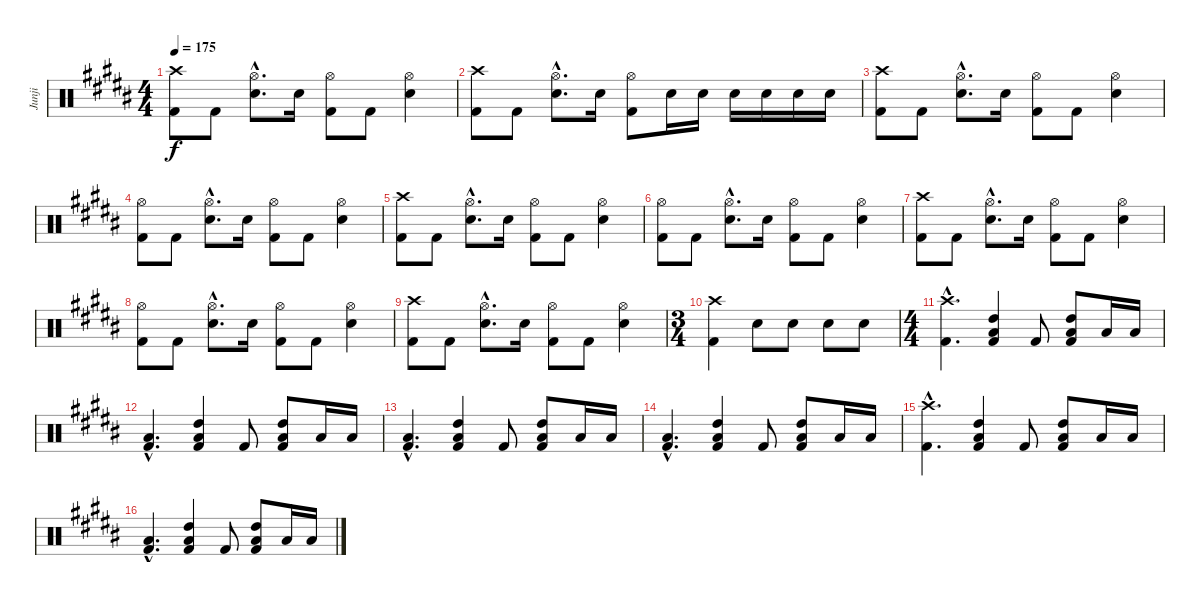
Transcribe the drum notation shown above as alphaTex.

\track ("Junji" "Junji") {instrument percussion}
\staff {score}
\articulation defaults
\ts (4 4)
\tempo 175
\clef neutral
\ks b
("Crash high (hit)" "Kick (hit) 2").8{dy f} "Kick (hit) 2".8 ("Hi-Hat (open)"{hac} "Snare (hit) 2"{hac}).8{d} "Snare (hit) 2".16 ("Hi-Hat (open)" "Kick (hit) 2").8 "Kick (hit) 2".8 ("Hi-Hat (open)" "Snare (hit) 2").4 |
("Crash high (hit)" "Kick (hit) 2").8 "Kick (hit) 2".8 ("Hi-Hat (open)"{hac} "Snare (hit) 2"{hac}).8{d} "Snare (hit) 2".16 ("Hi-Hat (open)" "Kick (hit) 2").8 "Snare (hit) 2".16 "Snare (hit) 2".16 "Snare (hit) 2".16 "Snare (hit) 2".16 "Snare (hit) 2".16 "Snare (hit) 2".16 |
("Crash high (hit)" "Kick (hit) 2").8 "Kick (hit) 2".8 ("Hi-Hat (open)"{hac} "Snare (hit) 2"{hac}).8{d} "Snare (hit) 2".16 ("Hi-Hat (open)" "Kick (hit) 2").8 "Kick (hit) 2".8 ("Hi-Hat (open)" "Snare (hit) 2").4 |
("Hi-Hat (open)" "Kick (hit) 2").8 "Kick (hit) 2".8 ("Hi-Hat (open)"{hac} "Snare (hit) 2"{hac}).8{d} "Snare (hit) 2".16 ("Hi-Hat (open)" "Kick (hit) 2").8 "Kick (hit) 2".8 ("Hi-Hat (open)" "Snare (hit) 2").4 |
("Crash high (hit)" "Kick (hit) 2").8 "Kick (hit) 2".8 ("Hi-Hat (open)"{hac} "Snare (hit) 2"{hac}).8{d} "Snare (hit) 2".16 ("Hi-Hat (open)" "Kick (hit) 2").8 "Kick (hit) 2".8 ("Hi-Hat (open)" "Snare (hit) 2").4 |
("Hi-Hat (open)" "Kick (hit) 2").8 "Kick (hit) 2".8 ("Hi-Hat (open)"{hac} "Snare (hit) 2"{hac}).8{d} "Snare (hit) 2".16 ("Hi-Hat (open)" "Kick (hit) 2").8 "Kick (hit) 2".8 ("Hi-Hat (open)" "Snare (hit) 2").4 |
("Crash high (hit)" "Kick (hit) 2").8 "Kick (hit) 2".8 ("Hi-Hat (open)"{hac} "Snare (hit) 2"{hac}).8{d} "Snare (hit) 2".16 ("Hi-Hat (open)" "Kick (hit) 2").8 "Kick (hit) 2".8 ("Hi-Hat (open)" "Snare (hit) 2").4 |
("Hi-Hat (open)" "Kick (hit) 2").8 "Kick (hit) 2".8 ("Hi-Hat (open)"{hac} "Snare (hit) 2"{hac}).8{d} "Snare (hit) 2".16 ("Hi-Hat (open)" "Kick (hit) 2").8 "Kick (hit) 2".8 ("Hi-Hat (open)" "Snare (hit) 2").4 |
("Crash high (hit)" "Kick (hit) 2").8 "Kick (hit) 2".8 ("Hi-Hat (open)"{hac} "Snare (hit) 2"{hac}).8{d} "Snare (hit) 2".16 ("Hi-Hat (open)" "Kick (hit) 2").8 "Kick (hit) 2".8 ("Hi-Hat (open)" "Snare (hit) 2").4 |
\ts (3 4)
("Crash high (hit)" "Kick (hit) 2").4 "Snare (hit) 2".8 "Snare (hit) 2".8 "Snare (hit) 2".8 "Snare (hit) 2".8 |
\ts (4 4)
("Crash high (hit)"{hac} "Kick (hit) 2"{hac}).4{d} ("Low Floor Tom (hit)" "Kick (hit) 2" "High Tom (hit)").4 "Kick (hit) 2".8 ("Low Floor Tom (hit)" "Kick (hit) 2" "High Tom (hit)").8 "Low Tom (hit)".16 "Low Tom (hit)".16 |
("Kick (hit) 2"{hac} "Low Tom (hit)"{hac}).4{d} ("Low Floor Tom (hit)" "Kick (hit) 2" "High Tom (hit)").4 "Kick (hit) 2".8 ("Low Floor Tom (hit)" "Kick (hit) 2" "High Tom (hit)").8 "Low Tom (hit)".16 "Low Tom (hit)".16 |
("Kick (hit) 2"{hac} "Low Tom (hit)"{hac}).4{d} ("Low Floor Tom (hit)" "Kick (hit) 2" "High Tom (hit)").4 "Kick (hit) 2".8 ("Low Floor Tom (hit)" "Kick (hit) 2" "High Tom (hit)").8 "Low Tom (hit)".16 "Low Tom (hit)".16 |
("Kick (hit) 2"{hac} "Low Tom (hit)"{hac}).4{d} ("Low Floor Tom (hit)" "Kick (hit) 2" "High Tom (hit)").4 "Kick (hit) 2".8 ("Low Floor Tom (hit)" "Kick (hit) 2" "High Tom (hit)").8 "Low Tom (hit)".16 "Low Tom (hit)".16 |
("Crash high (hit)"{hac} "Kick (hit) 2"{hac}).4{d} ("Low Floor Tom (hit)" "Kick (hit) 2" "High Tom (hit)").4 "Kick (hit) 2".8 ("Low Floor Tom (hit)" "Kick (hit) 2" "High Tom (hit)").8 "Low Tom (hit)".16 "Low Tom (hit)".16 |
("Kick (hit) 2"{hac} "Low Tom (hit)"{hac}).4{d} ("Low Floor Tom (hit)" "Kick (hit) 2" "High Tom (hit)").4 "Kick (hit) 2".8 ("Low Floor Tom (hit)" "Kick (hit) 2" "High Tom (hit)").8 "Low Tom (hit)".16 "Low Tom (hit)".16
